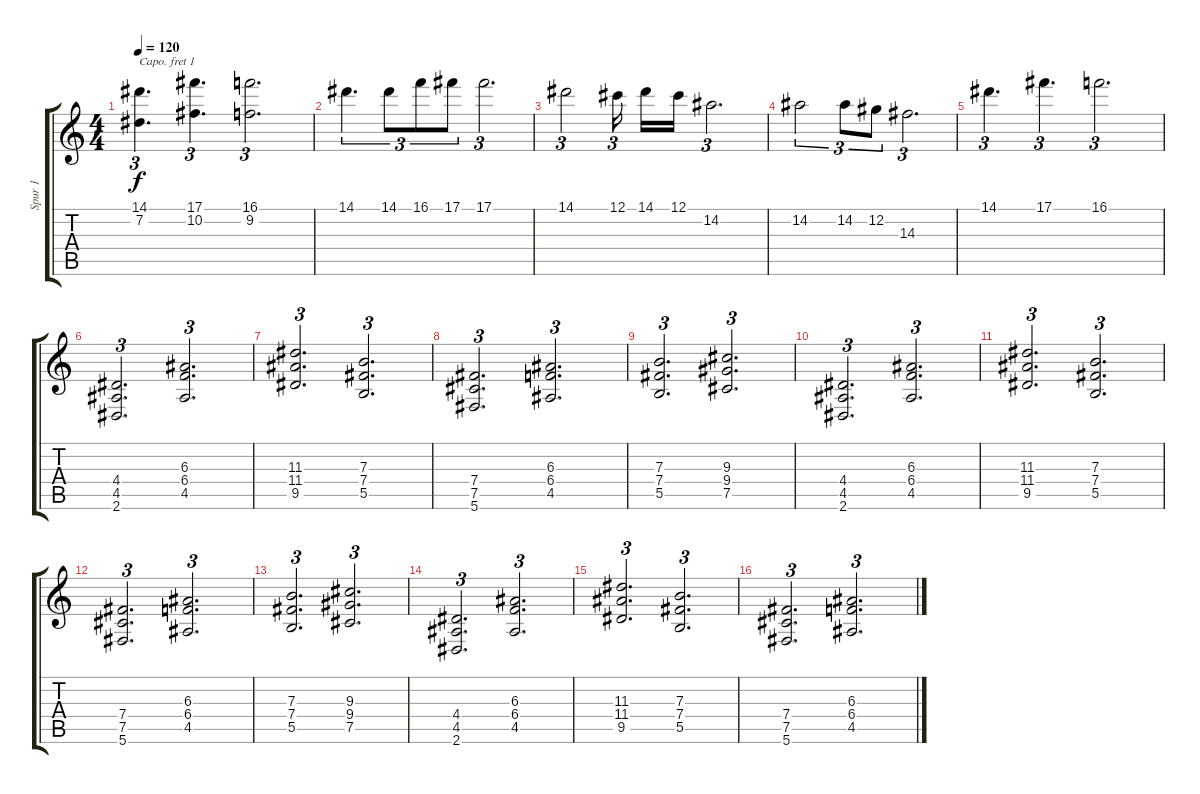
\track ("Spur 1" "Spur 1") {instrument distortionguitar}
\staff {score tabs}
\capo 1
\tuning (C4 G3 Eb3 Bb2 F2 C2) {hide}
\ts (4 4)
\tempo 120
\clef g2
\ks c
(14.1 7.2).4{d tu (3 2) dy f} (17.1 10.2).4{d tu (3 2)} (16.1 9.2).2{d tu (3 2)} |
14.1.4{d tu (3 2)} 14.1.8{tu (3 2)} 16.1.8{tu (3 2)} 17.1.8{tu (3 2)} 17.1.2{d tu (3 2)} |
14.1.2{tu (3 2)} 12.1.16{tu (3 2) beam splitsecondary} 14.1.16 12.1.16 14.2.2{d tu (3 2)} |
14.2.2{tu (3 2)} 14.2.8{tu (3 2)} 12.2.8{tu (3 2)} 14.3.2{d tu (3 2)} |
14.1.4{d tu (3 2)} 17.1.4{d tu (3 2)} 16.1.2{d tu (3 2)} |
(4.4 4.5 2.6).2{d tu (3 2)} (6.3 6.4 4.5).2{d tu (3 2)} |
(11.3 11.4 9.5).2{d tu (3 2)} (7.3 7.4 5.5).2{d tu (3 2)} |
(7.4 7.5 5.6).2{d tu (3 2)} (6.3 6.4 4.5).2{d tu (3 2)} |
(7.3 7.4 5.5).2{d tu (3 2)} (9.3 9.4 7.5).2{d tu (3 2)} |
(4.4 4.5 2.6).2{d tu (3 2)} (6.3 6.4 4.5).2{d tu (3 2)} |
(11.3 11.4 9.5).2{d tu (3 2)} (7.3 7.4 5.5).2{d tu (3 2)} |
(7.4 7.5 5.6).2{d tu (3 2)} (6.3 6.4 4.5).2{d tu (3 2)} |
(7.3 7.4 5.5).2{d tu (3 2)} (9.3 9.4 7.5).2{d tu (3 2)} |
(4.4 4.5 2.6).2{d tu (3 2)} (6.3 6.4 4.5).2{d tu (3 2)} |
(11.3 11.4 9.5).2{d tu (3 2)} (7.3 7.4 5.5).2{d tu (3 2)} |
(7.4 7.5 5.6).2{d tu (3 2)} (6.3 6.4 4.5).2{d tu (3 2)}
